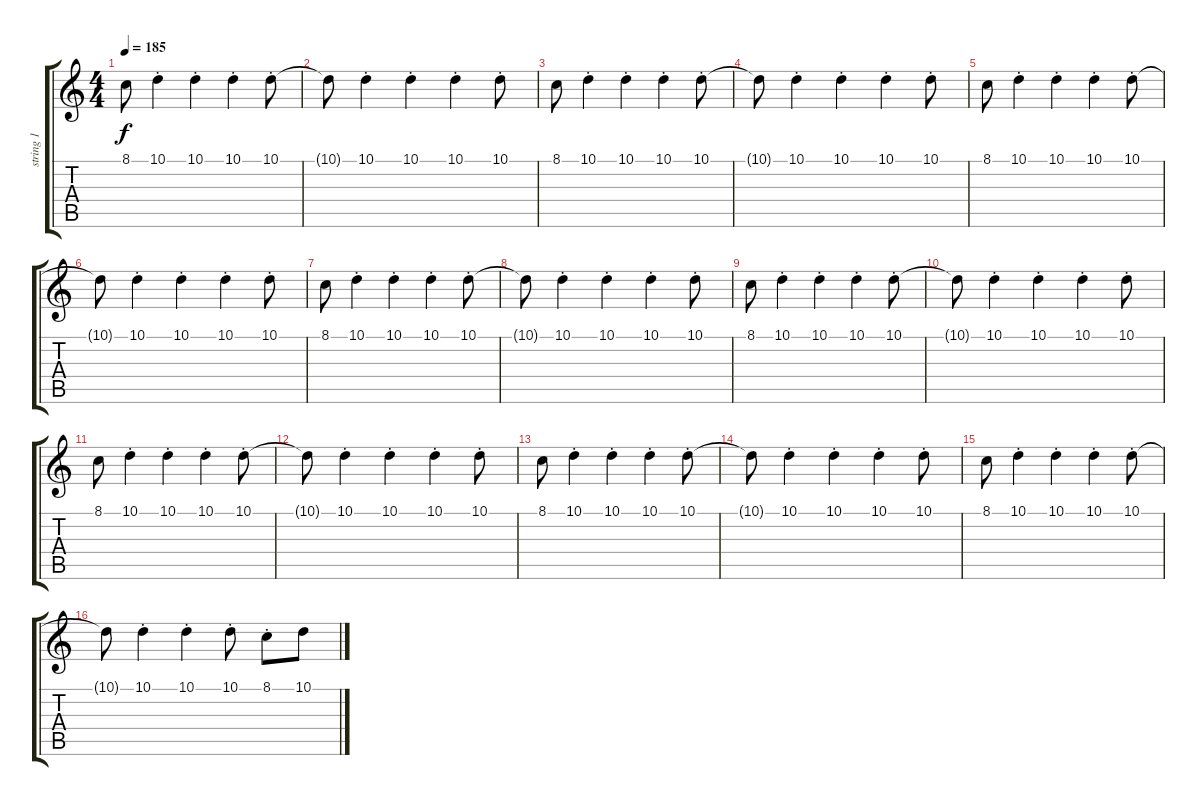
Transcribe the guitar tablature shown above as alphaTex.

\track ("string 1" "string 1") {instrument stringensemble1}
\staff {score tabs}
\tuning (E4 B3 G3 D3 A2 D2) {hide}
\ts (4 4)
\tempo 185
\clef g2
\ks c
8.1.8{dy f volume 12} 10.1{st}.4 10.1{st}.4 10.1{st}.4 10.1{st}.8 |
10.1{t}.8 10.1{st}.4 10.1{st}.4 10.1{st}.4 10.1{st}.8 |
8.1.8 10.1{st}.4 10.1{st}.4 10.1{st}.4 10.1{st}.8 |
10.1{t}.8 10.1{st}.4 10.1{st}.4 10.1{st}.4 10.1{st}.8 |
8.1.8 10.1{st}.4 10.1{st}.4 10.1{st}.4 10.1{st}.8 |
10.1{t}.8 10.1{st}.4 10.1{st}.4 10.1{st}.4 10.1{st}.8 |
8.1.8 10.1{st}.4 10.1{st}.4 10.1{st}.4 10.1{st}.8 |
10.1{t}.8 10.1{st}.4 10.1{st}.4 10.1{st}.4 10.1{st}.8 |
8.1.8 10.1{st}.4 10.1{st}.4 10.1{st}.4 10.1{st}.8 |
10.1{t}.8 10.1{st}.4 10.1{st}.4 10.1{st}.4 10.1{st}.8 |
8.1.8 10.1{st}.4 10.1{st}.4 10.1{st}.4 10.1{st}.8 |
10.1{t}.8 10.1{st}.4 10.1{st}.4 10.1{st}.4 10.1{st}.8 |
8.1.8 10.1{st}.4 10.1{st}.4 10.1{st}.4 10.1{st}.8 |
10.1{t}.8 10.1{st}.4 10.1{st}.4 10.1{st}.4 10.1{st}.8 |
8.1.8 10.1{st}.4 10.1{st}.4 10.1{st}.4 10.1{st}.8 |
10.1{t}.8 10.1{st}.4 10.1{st}.4 10.1{st}.8 8.1{st}.8 10.1.8
